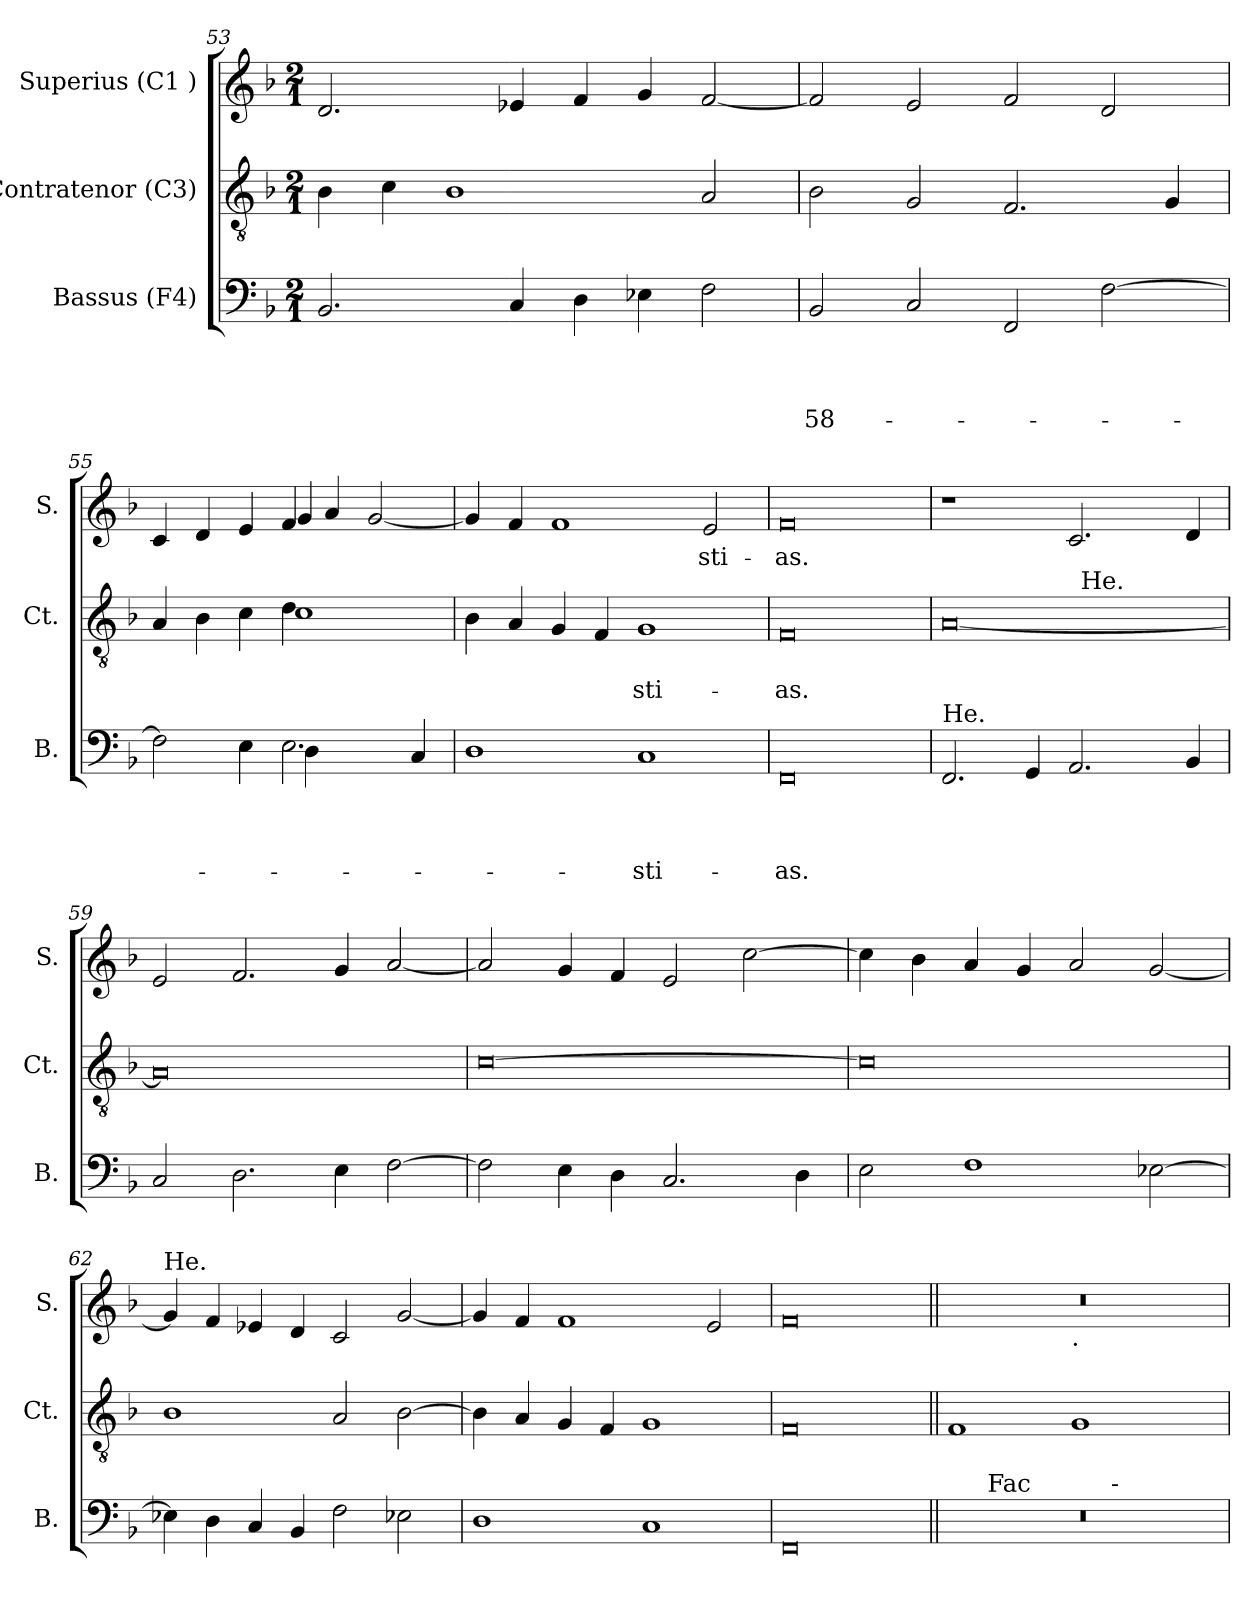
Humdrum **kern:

**kern	**text	**text	**text	**text	**kern	**text	**text	**kern	**text
*part3	*part3	*part3	*part3	*part3	*part2	*part2	*part2	*part1	*part1
*staff3	*staff3	*staff3	*staff3	*staff3	*staff2	*staff2	*staff2	*staff1	*staff1
*I"Bassus (F4)	*	*	*	*	*I"Contratenor (C3)	*	*	*I"Superius (C1 )	*
*I'B.	*	*	*	*	*I'Ct.	*	*	*I'S.	*
*clefF4	*	*	*	*	*clefGv2	*	*	*clefG2	*
*k[b-]	*	*	*	*	*k[b-]	*	*	*k[b-]	*
*F:	*	*	*	*	*F:	*	*	*F:	*
*M2/1	*	*	*	*	*M2/1	*	*	*M2/1	*
=53	=53	=53	=53	=53	=53	=53	=53	=53	=53
2.BB-/	.	.	.	.	4B-\	.	.	2.d/	.
.	.	.	.	.	4c\	.	.	.	.
.	.	.	.	.	1B-	.	.	.	.
4C/	.	.	.	.	.	.	.	4e-/	.
4D\	.	.	.	.	.	.	.	4f/	.
4E-X\	.	.	.	.	.	.	.	4g/	.
2F\	.	.	.	.	2A/	.	.	[>2f/	.
!!LO:LB:g=z
=54	=54	=54	=54	=54	=54	=54	=54	=54	=54
!	!	!	!	!LO:LY:b:rj	!	!	!	!	!
2BB-/	.	.	.	-58-	2B-\	.	.	2f/]	.
2C/	.	.	.	.	2G/	.	.	2e/	.
2FF/	.	.	.	.	2.F/	.	.	2f/	.
[>2F\	.	.	.	.	.	.	.	2d/	.
.	.	.	.	.	4G/	.	.	.	.
=55	=55	=55	=55	=55	=55	=55	=55	=55	=55
*^	*	*	*	*	*^	*	*	*^	*
2F\]	2.ryy	.	.	.	.	4A/	2.ryy	.	.	4c/	2.ryy	.
.	.	.	.	.	.	4B-\	.	.	.	4d/	.	.
4E\	.	.	.	.	.	4c\	.	.	.	4e/	.	.
2.E\	4D\	.	.	.	.	4d\	1c	.	.	4f/	4g/	.
.	2.ryy	.	.	.	.	2.ryy	.	.	.	4a/	2.ryy	.
.	.	.	.	.	.	.	.	.	.	[<2g/	.	.
4C/	.	.	.	.	.	.	.	.	.	.	.	.
*v	*v	*	*	*	*	*	*	*	*	*v	*v	*
*	*	*	*	*	*v	*v	*	*	*	*
=56	=56	=56	=56	=56	=56	=56	=56	=56	=56
1D	.	.	.	.	4B-\	.	.	4g/]	.
.	.	.	.	.	4A/	.	.	4f/	.
.	.	.	.	.	4G/	.	.	1f	.
.	.	.	.	.	4F/	.	.	.	.
!	!	!	!	!LO:LY:b	!	!	!LO:LY:b	!	!
1C	.	.	.	-sti-	1G	.	-sti-	.	.
!	!	!	!	!	!	!	!	!	!LO:LY:b
.	.	.	.	.	.	.	.	2e/	-sti-
=57	=57	=57	=57	=57	=57	=57	=57	=57	=57
!	!	!	!	!LO:LY:b	!	!	!LO:LY:b	!	!LO:LY:b
0FF	.	.	.	-as.	0F	.	-as.	0f	-as.
!!LO:LB:g=z
=58	=58	=58	=58	=58	=58	=58	=58	=58	=58
!LO:TX:a:t=He.	!	!	!	!	!	!	!	!	!
*	*	*	*	*	*^	*	*	*	*
2.FF/	.	.	.	.	[<0A	1ryy	.	.	1r	.
4GG/	.	.	.	.	.	.	.	.	.	.
2.AA/	.	.	.	.	.	32ryy	.	.	2.c/	.
!	!	!	!	!	!	!LO:TX:a:t=He.	!	!	!	!
.	.	.	.	.	.	2ryy	.	.	.	.
.	.	.	.	.	.	4...ryy	.	.	.	.
4BB-/	.	.	.	.	.	.	.	.	4d/	.
*	*	*	*	*	*v	*v	*	*	*	*
=59	=59	=59	=59	=59	=59	=59	=59	=59	=59
2C/	.	.	.	.	0A]	.	.	2e/	.
2.D\	.	.	.	.	.	.	.	2.f/	.
4E\	.	.	.	.	.	.	.	4g/	.
[>2F\	.	.	.	.	.	.	.	[<2a/	.
=60	=60	=60	=60	=60	=60	=60	=60	=60	=60
2F\]	.	.	.	.	[>0c	.	.	2a/]	.
4E\	.	.	.	.	.	.	.	4g/	.
4D\	.	.	.	.	.	.	.	4f/	.
2.C/	.	.	.	.	.	.	.	2e/	.
.	.	.	.	.	.	.	.	[>2cc\	.
4D\	.	.	.	.	.	.	.	.	.
=61	=61	=61	=61	=61	=61	=61	=61	=61	=61
2E\	.	.	.	.	0c]	.	.	4cc\]	.
.	.	.	.	.	.	.	.	4b-\	.
1F	.	.	.	.	.	.	.	4a/	.
.	.	.	.	.	.	.	.	4g/	.
.	.	.	.	.	.	.	.	2a/	.
[<2E-X\	.	.	.	.	.	.	.	[<2g/	.
!!LO:PB:g=z
=62	=62	=62	=62	=62	=62	=62	=62	=62	=62
!	!	!	!	!	!	!	!	!LO:TX:a:t=He.	!
4E-X\]	.	.	.	.	1B-	.	.	4g/]	.
4D\	.	.	.	.	.	.	.	4f/	.
4C/	.	.	.	.	.	.	.	4e-/	.
4BB-/	.	.	.	.	.	.	.	4d/	.
2F\	.	.	.	.	2A/	.	.	2c/	.
2E-X\	.	.	.	.	[>2B-\	.	.	[<2g/	.
=63	=63	=63	=63	=63	=63	=63	=63	=63	=63
1D	.	.	.	.	4B-\]	.	.	4g/]	.
.	.	.	.	.	4A/	.	.	4f/	.
.	.	.	.	.	4G/	.	.	1f	.
.	.	.	.	.	4F/	.	.	.	.
1C	.	.	.	.	1G	.	.	.	.
.	.	.	.	.	.	.	.	2e/	.
=64	=64	=64	=64	=64	=64	=64	=64	=64	=64
0FF	.	.	.	.	0F	.	.	0f	.
=65||	=65||	=65||	=65||	=65||	=65||	=65||	=65||	=65||	=65||
*^	*	*	*	*	*	*	*	*^	*
0r	8..ryy	.	.	.	.	1F	.	.	0r	1ryy	.
!	!LO:TX:a:t=Fac	!	!	!	!	!	!	!	!	!	!
.	1ryy	.	.	.	.	.	.	.	.	.	.
!	!	!	!	!	!	!	!	!	!	!LO:TX:b:t=.	!
.	.	.	.	.	.	1G	.	.	.	1ryy	.
!	!LO:TX:a:t=-	!	!	!	!	!	!	!	!	!	!
.	2ryy	.	.	.	.	.	.	.	.	.	.
.	4ryy	.	.	.	.	.	.	.	.	.	.
.	32ryy	.	.	.	.	.	.	.	.	.	.
!	!	!	!	!	!	!	!	!	!LO:TX:b:t=5	!	!
*v	*v	*	*	*	*	*	*	*	*v	*v	*
=	=	=	=	=	=	=	=	=	=
*-	*-	*-	*-	*-	*-	*-	*-	*-	*-
